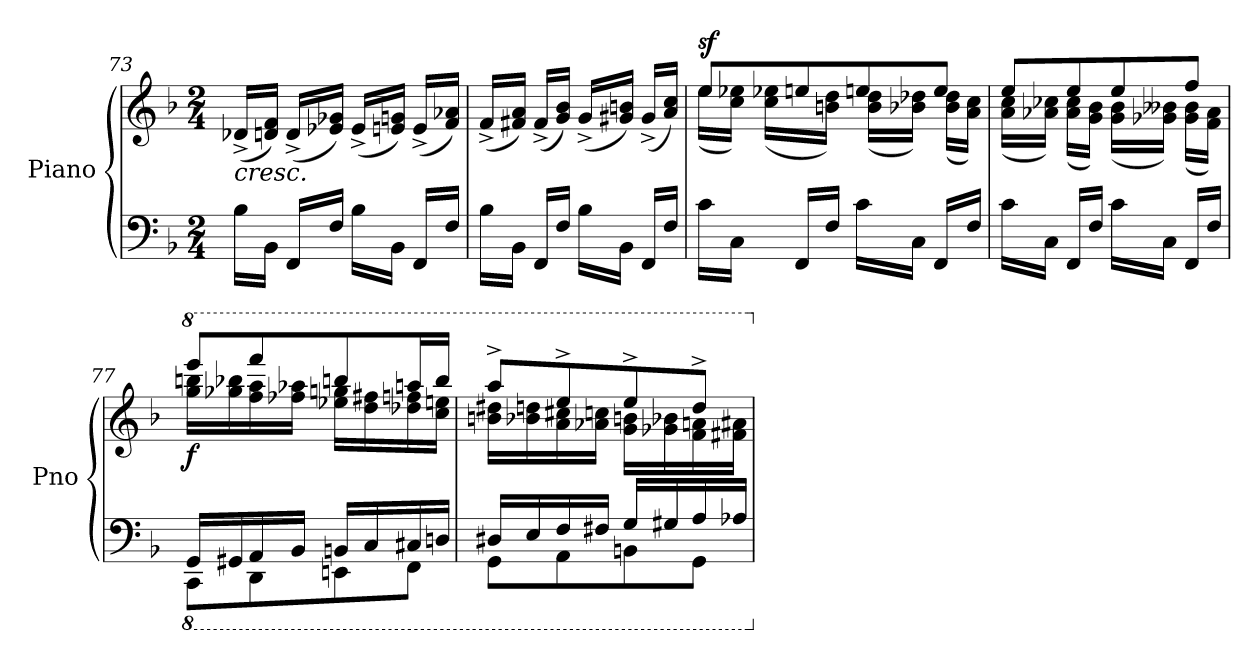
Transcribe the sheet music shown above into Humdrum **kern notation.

**kern	**kern	**dynam
*part1	*part1	*part1
*staff2	*staff1	*staff1/2
*I"Piano	*	*
*I'Pno	*	*
*clefF4	*clefG2	*
*k[b-]	*k[b-]	*
*M2/4	*M2/4	*
=73	=73	=73
!	!LO:TX:b:i:t=cresc.	!
16B-\LL	(16d-X^/LL	.
16BB-\JJ	16dn/ 16f/JJ)	.
16FF/LL	(16d^/LL	.
16F/JJ	16e-X/ 16g-X/JJ)	.
16B-\LL	(16e-^/LL	.
16BB-\JJ	16en/ 16gn/JJ)	.
16FF/LL	(16e^/LL	.
16F/JJ	16f/ 16a-X/JJ)	.
=74	=74	=74
16B-\LL	(16f^/LL	.
16BB-\JJ	16f#X/ 16a/JJ)	.
16FF/LL	(16f#^/LL	.
16F/JJ	16g/ 16b-/JJ)	.
16B-\LL	(16g^/LL	.
16BB-\JJ	16g#X/ 16bn/JJ)	.
16FF/LL	(16g#^/LL	.
16F/JJ	16a/ 16cc/JJ)	.
!!LO:LB:g=z
=75	=75	=75
*	*^	*
!	!	!	!LO:DY:a
16c\LL	8ee/L	(16ee\LL	sf
16C\JJ	.	16cc\ 16ee-X\JJ)	.
16FF/LL	8een/	(16cc\ 16ee-X\LL	.
16F/JJ	.	16bn\ 16dd\JJ)	.
16c\LL	8een/	(16b\ 16dd\LL	.
16C\JJ	.	16b-X\ 16dd-X\JJ)	.
16FF/LL	8ee/J	(16b-\ 16dd-\LL	.
16F/JJ	.	16a\ 16cc\JJ)	.
=76	=76	=76	=76
16c\LL	8ee/L	(16a\ 16cc\LL	.
16C\JJ	.	16a-X\ 16cc-X\JJ)	.
16FF/LL	8ee/	(16a-\ 16cc-\LL	.
16F/JJ	.	16g\ 16b-\JJ)	.
16c\LL	8ee/	(16g\ 16b-\LL	.
16C\JJ	.	16g-X\ 16b--X\JJ)	.
16FF/LL	8ff/J	(16g-\ 16b--\LL	.
16F/JJ	.	16f\ 16a-\JJ)	.
=77	=77	=77	=77
*8ba	*	*	*
*^	*	*	*
*	*	*8va	*	*
!	!	!	!	!LO:DY:b
16GGG/LL	8CCC\L	8eeee/L	16ggg\ 16bbbn\LL	f
16GGG#X/	.	.	16ggg-X\ 16bbb-X\	.
16AAA/	8DDD\	8ffff/	16fff\ 16aaa\	.
16BBB-/JJ	.	.	16fff-X\ 16aaa-X\JJ	.
16BBBn/LL	8EEEn\	8bbbn/	16eee-X\ 16gggn\LL	.
16CC/	.	.	16ddd\ 16fff#X\	.
16CC#X/	8FFF\J	16aaan/L	16ddd-X\ 16fffn\	.
16DDn/JJ	.	16bbb/JJ	16ccc\ 16eeen\JJ	.
=78	=78	=78	=78	=78
16DD#X/LL	8GGG\L	8aaa^/L	16bbn\ 16ddd#X\LL	.
16EE/	.	.	16bb-X\ 16dddn\	.
16FF/	8AAA\	8eee^/	16aa\ 16ccc#X\	.
16FF#X/JJ	.	.	16aa-X\ 16cccn\JJ	.
16GG/LL	8BBBn\	8eee^/	16gg\ 16bbn\LL	.
16GG#X/	.	.	16gg-X\ 16bb-X\	.
16AA/	8GGG\J	8ddd^/J	16ff\ 16aan\	.
16AA-X/JJ	.	.	16ff#X\ 16aa#X\JJ	.
*v	*v	*	*	*
*	*X8va	*	*
*X8ba	*	*	*
*	*v	*v	*
=	=	=
*-	*-	*-
